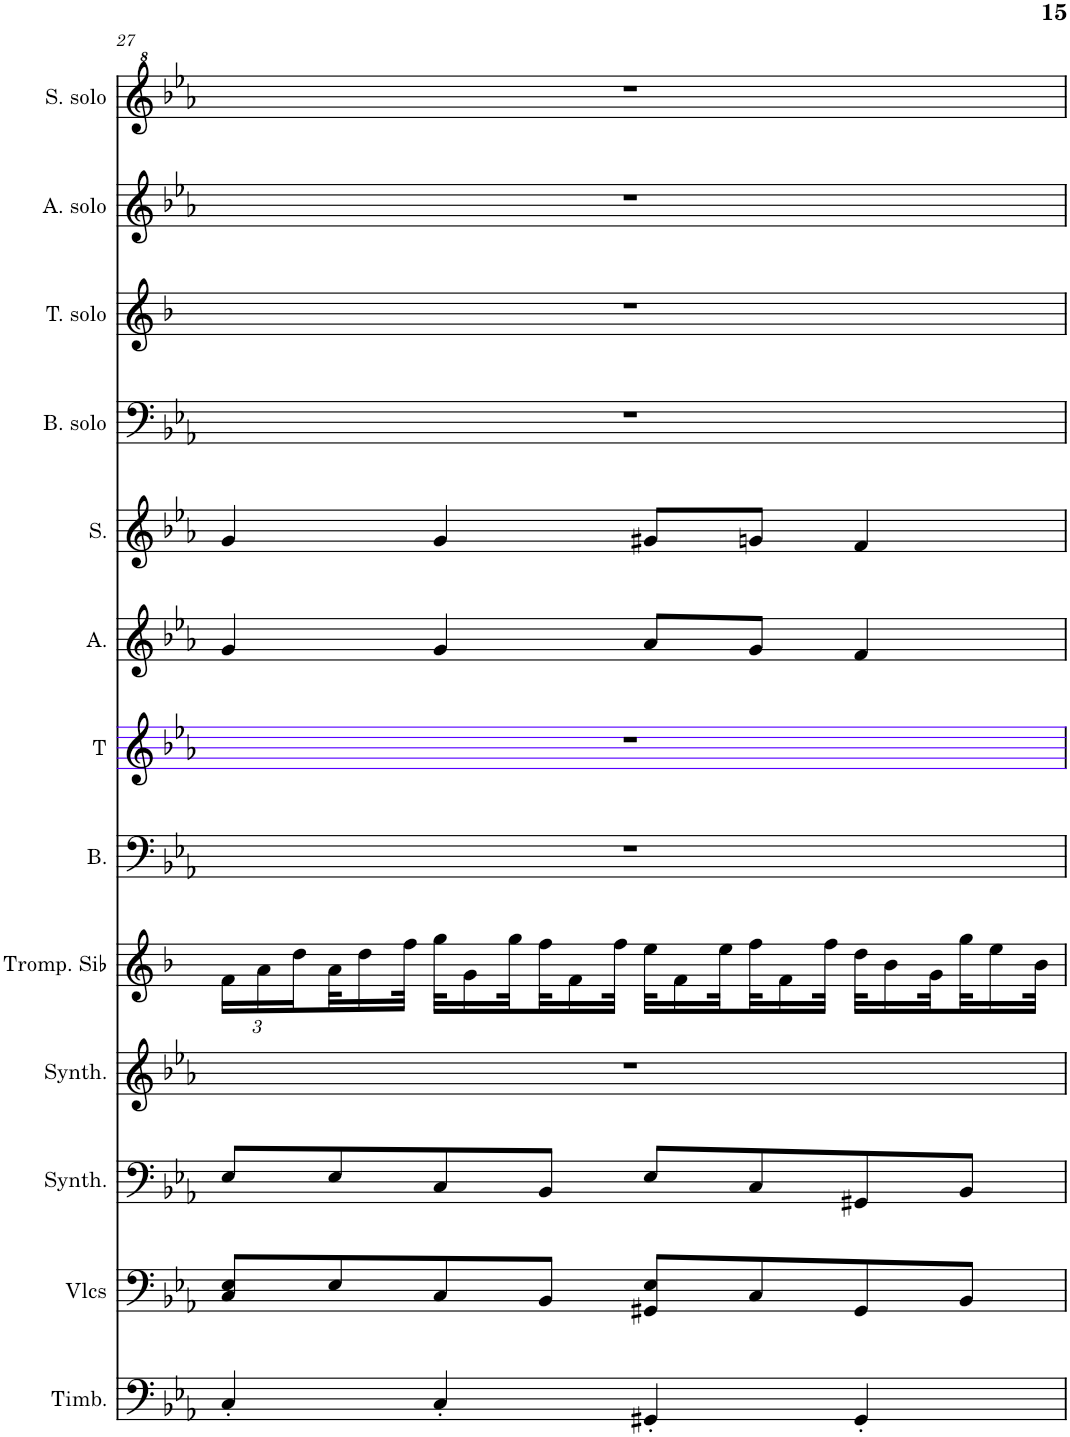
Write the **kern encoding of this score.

**kern	**kern	**kern	**kern	**kern	**kern	**kern	**kern	**kern	**kern	**kern	**kern	**kern
*part13	*part12	*part11	*part10	*part9	*part8	*part7	*part6	*part5	*part4	*part3	*part2	*part1
*staff13	*staff12	*staff11	*staff10	*staff9	*staff8	*staff7	*staff6	*staff5	*staff4	*staff3	*staff2	*staff1
*I"Timbales, Staff-1	*I"Violoncelles, D'Bass/Strings, etc	*I"Synthétiseur d'instruments à cordes, Synth strings, etc	*I"Synthétiseur d'instruments à cordes, Synth strings 2	*I"Trompette en Sib, 1st violins	*I"Basse	*I"Ténors	*I"Alto	*I"Soprano	*I"Bases Solo	*I"Ténor solo	*I"Alto solo	*I"Soprano Solo
*I'Timb.	*I'Vlcs	*I'Synth.	*I'Synth.	*I'Tromp. Sib	*I'B.	*I'T	*I'A.	*I'S.	*I'B. solo	*I'T. solo	*I'A. solo	*I'S. solo
!!LO:PB:g=z
*clefF4	*clefF4	*clefG2	*clefG2	*clefG2	*clefF4	*clefG2	*clefG2	*clefG2	*clefF4	*clefG2	*clefG2	*clefG^2
*	*	*	*	*Trd1c2	*	*	*	*	*	*Trd8c14	*	*
*k[b-e-a-]	*k[b-e-a-]	*k[b-e-a-]	*k[b-e-a-]	*k[b-]	*k[b-e-a-]	*k[b-e-a-]	*k[b-e-a-]	*k[b-e-a-]	*k[b-e-a-]	*k[b-]	*k[b-e-a-]	*k[b-e-a-]
*M4/4	*M4/4	*M4/4	*M4/4	*M4/4	*M4/4	*M4/4	*M4/4	*M4/4	*M4/4	*M4/4	*M4/4	*M4/4
*	*	*	*	*Xbrackettup	*	*	*	*	*	*	*	*
=27	=27	=27	=27	=27	=27	=27	=27	=27	=27	=27	=27	=27
4C'/	8C/ 8E-/L	8E-/L	1r	24f\LL	1r	1r	4g/	4g/	1r	1r	1r	1r
.	.	.	.	24a\	.	.	.	.	.	.	.	.
.	.	.	.	24dd\	.	.	.	.	.	.	.	.
.	8E-/	8E-/	.	32a\K	.	.	.	.	.	.	.	.
.	.	.	.	16dd\	.	.	.	.	.	.	.	.
.	.	.	.	32ff\JJk	.	.	.	.	.	.	.	.
4C'/	8C/	8C/	.	32gg\KLL	.	.	4g/	4g/	.	.	.	.
.	.	.	.	16g\	.	.	.	.	.	.	.	.
.	.	.	.	32gg\L	.	.	.	.	.	.	.	.
.	8BB-/J	8BB-/J	.	32ff\J	.	.	.	.	.	.	.	.
.	.	.	.	16f\	.	.	.	.	.	.	.	.
.	.	.	.	32ff\JJk	.	.	.	.	.	.	.	.
4GG#X'/	8GG#X/ 8E-/L	8E-/L	.	32ee\KLL	.	.	8a-/L	8g#X/L	.	.	.	.
.	.	.	.	16f\	.	.	.	.	.	.	.	.
.	.	.	.	32ee\L	.	.	.	.	.	.	.	.
.	8C/	8C/	.	32ff\J	.	.	8g/J	8gn/J	.	.	.	.
.	.	.	.	16f\	.	.	.	.	.	.	.	.
.	.	.	.	32ff\JJk	.	.	.	.	.	.	.	.
4GG#'/	8GG#/	8GG#X/	.	32dd\KLL	.	.	4f/	4f/	.	.	.	.
.	.	.	.	16b-\	.	.	.	.	.	.	.	.
.	.	.	.	32g\L	.	.	.	.	.	.	.	.
.	8BB-/J	8BB-/J	.	32gg\J	.	.	.	.	.	.	.	.
.	.	.	.	16ee\	.	.	.	.	.	.	.	.
.	.	.	.	32b-\JJk	.	.	.	.	.	.	.	.
=	=	=	=	=	=	=	=	=	=	=	=	=
*-	*-	*-	*-	*-	*-	*-	*-	*-	*-	*-	*-	*-
